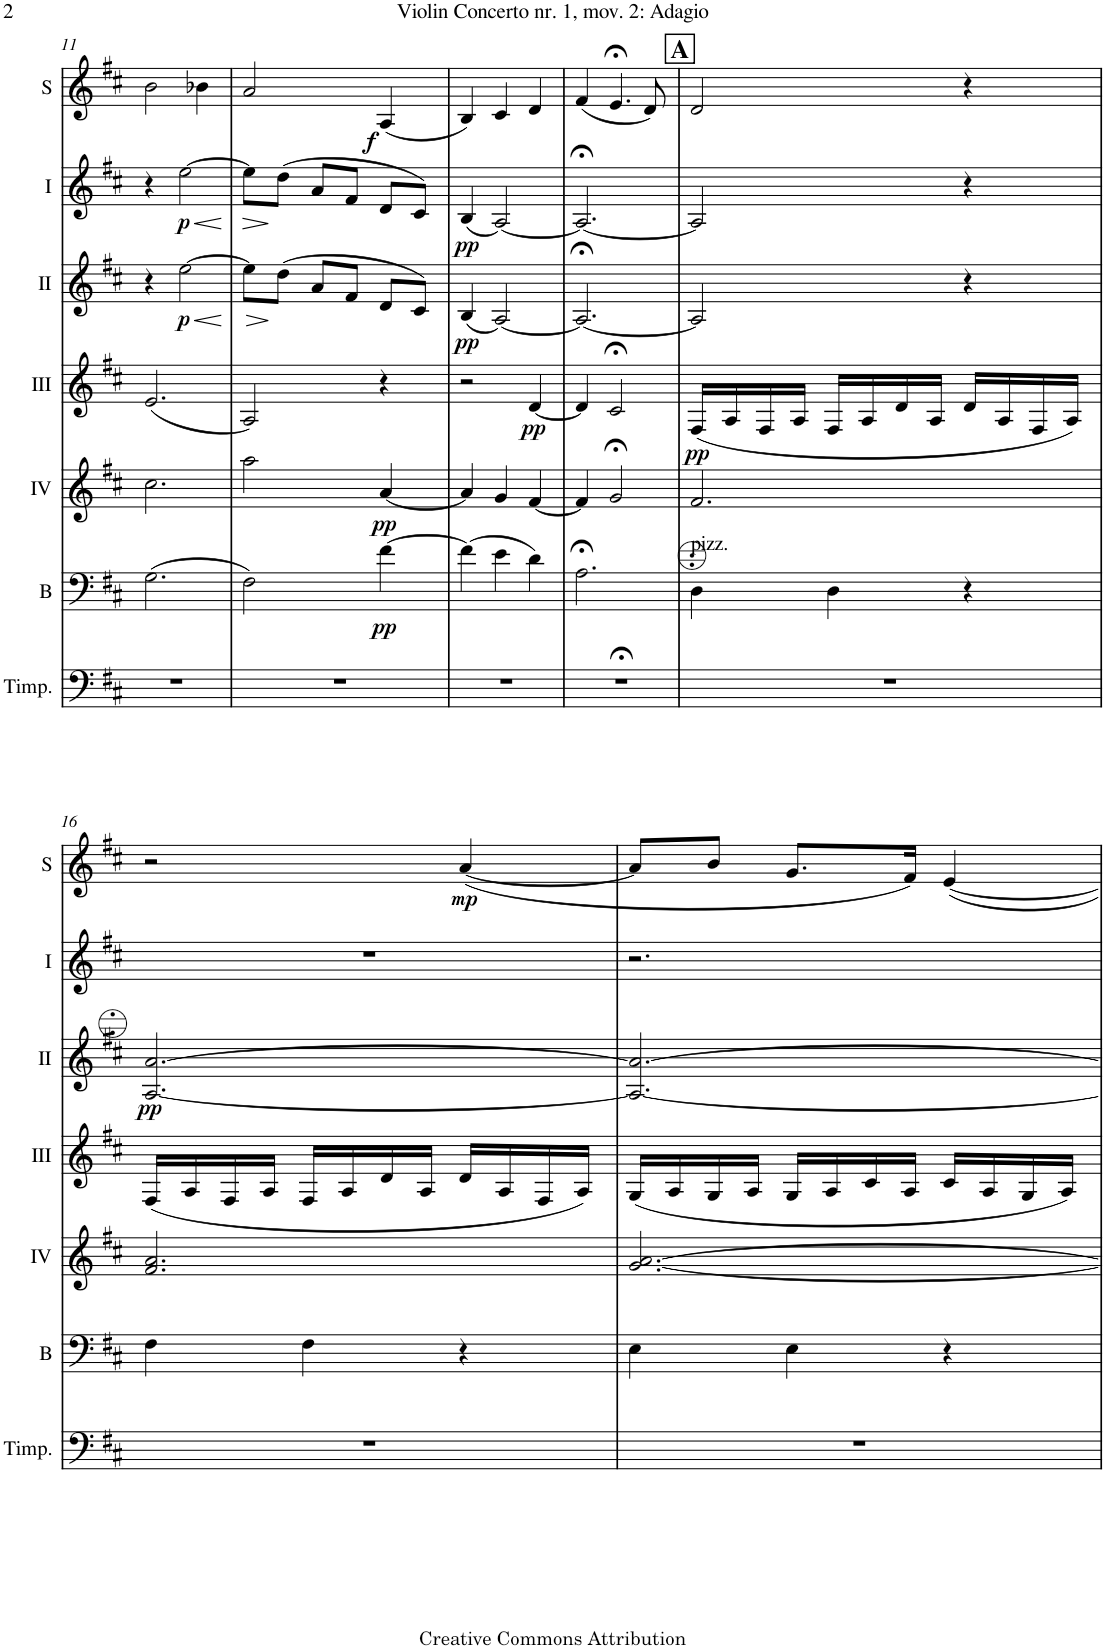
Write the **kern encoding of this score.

**kern	**kern	**dynam	**kern	**dynam	**kern	**dynam	**kern	**dynam	**kern	**dynam	**kern	**dynam
*part7	*part6	*part6	*part5	*part5	*part4	*part4	*part3	*part3	*part2	*part2	*part1	*part1
*staff7	*staff6	*staff6	*staff5	*staff5	*staff4	*staff4	*staff3	*staff3	*staff2	*staff2	*staff1	*staff1
*I"Timpani	*I"Bass	*	*I"Acc. 4	*	*I"Acc. 3	*	*I"Acc. 2	*	*I"Acc. 1	*	*I"Solo	*
*I'Timp.	*I'B	*	*	*	*	*	*	*	*	*	*I'S	*
!!LO:PB:g=z
*clefF4	*clefF4	*	*clefG2	*	*clefG2	*	*clefG2	*	*clefG2	*	*clefG2	*
*	*Trd7c12	*	*Trd7c12	*	*	*	*	*	*	*	*	*
*k[f#c#]	*k[f#c#]	*	*k[f#c#]	*	*k[f#c#]	*	*k[f#c#]	*	*k[f#c#]	*	*k[f#c#]	*
*M3/4	*M3/4	*	*M3/4	*	*M3/4	*	*M3/4	*	*M3/4	*	*M3/4	*
=11	=11	=11	=11	=11	=11	=11	=11	=11	=11	=11	=11	=11
2.r	(2.G\	.	2.cc#\	.	(2.e/	.	4r	.	4r	.	2b\	.
!	!	!	!	!	!	!	!	!LO:HP:b	!	!LO:HP:b	!	!
!	!	!	!	!	!	!	!	!LO:DY:n=1:b	!	!LO:DY:n=1:b	!	!
.	.	.	.	.	.	.	[2ee\	< p	[2ee\	< p	.	.
.	.	.	.	.	.	.	.	.	.	.	4b-X\	.
.	.	.	.	.	.	.	.	[	.	[	.	.
=12	=12	=12	=12	=12	=12	=12	=12	=12	=12	=12	=12	=12
!	!	!	!	!	!	!	!	!LO:HP:b	!	!LO:HP:b	!	!
2.r	2F#\)	.	2aa\	.	2A/)	.	8ee\L]	>	8ee\L]	>	2a/	.
.	.	.	.	.	.	.	(8dd\J	]	(8dd\J	]	.	.
.	.	.	.	.	.	.	8a/L	.	8a/L	.	.	.
.	.	.	.	.	.	.	8f#/J	.	8f#/J	.	.	.
!	!	!LO:DY:b	!	!LO:DY:b	!	!	!	!	!	!	!	!LO:DY:b
.	[4f#\	pp	[4a/	pp	4r	.	8d/L	.	8d/L	.	(4A/	f
.	.	.	.	.	.	.	8c#/J)	.	8c#/J)	.	.	.
=13	=13	=13	=13	=13	=13	=13	=13	=13	=13	=13	=13	=13
!	!	!	!	!	!	!	!	!LO:DY:b	!	!LO:DY:b	!	!
2.r	(4f#\]	.	4a/]	.	2r	.	(4B/	pp	(4B/	pp	4B/)	.
.	4e\	.	4g/	.	.	.	[2A/)	.	[2A/)	.	4c#/	.
!	!	!	!	!	!	!LO:DY:b	!	!	!	!	!	!
.	4d\)	.	[4f#/	.	[4d/	pp	.	.	.	.	4d/	.
=14	=14	=14	=14	=14	=14	=14	=14	=14	=14	=14	=14	=14
2.r;<	2.A;<\	.	4f#/]	.	4d/]	.	2.A;</_	.	2.A;</_	.	(4f#/	.
.	.	.	2g;</	.	2c#;</	.	.	.	.	.	4.e;</	.
.	.	.	.	.	.	.	.	.	.	.	8d/)	.
!!LO:REH:place=s1:a:B:cj:fs=14:t=A
=15	=15	=15	=15	=15	=15	=15	=15	=15	=15	=15	=15	=15
!	!LO:TX:a:t=pizz.	!	!	!	!	!	!	!	!	!	!	!
!	!	!	!	!	!	!LO:DY:b	!	!	!	!	!	!
2.r	4D\	.	2.f#/	.	(16F#/LL	pp	2A/]	.	2A/]	.	2d/	.
.	.	.	.	.	16A/	.	.	.	.	.	.	.
.	.	.	.	.	16F#/	.	.	.	.	.	.	.
.	.	.	.	.	16A/JJ	.	.	.	.	.	.	.
.	4D\	.	.	.	16F#/LL	.	.	.	.	.	.	.
.	.	.	.	.	16A/	.	.	.	.	.	.	.
.	.	.	.	.	16d/	.	.	.	.	.	.	.
.	.	.	.	.	16A/JJ	.	.	.	.	.	.	.
.	4r	.	.	.	16d/LL	.	4r	.	4r	.	4r	.
.	.	.	.	.	16A/	.	.	.	.	.	.	.
.	.	.	.	.	16F#/	.	.	.	.	.	.	.
.	.	.	.	.	16A/JJ)	.	.	.	.	.	.	.
!!LO:LB:g=z
=16	=16	=16	=16	=16	=16	=16	=16	=16	=16	=16	=16	=16
!	!	!	!	!	!	!	!	!LO:DY:b	!	!	!	!
2.r	4F#\	.	2.f#/ 2.a/	.	(16F#/LL	.	[2.AA/ [2.A/	pp	2.r	.	2r	.
.	.	.	.	.	16A/	.	.	.	.	.	.	.
.	.	.	.	.	16F#/	.	.	.	.	.	.	.
.	.	.	.	.	16A/JJ	.	.	.	.	.	.	.
.	4F#\	.	.	.	16F#/LL	.	.	.	.	.	.	.
.	.	.	.	.	16A/	.	.	.	.	.	.	.
.	.	.	.	.	16d/	.	.	.	.	.	.	.
.	.	.	.	.	16A/JJ	.	.	.	.	.	.	.
!	!	!	!	!	!	!	!	!	!	!	!	!LO:DY:b
.	4r	.	.	.	16d/LL	.	.	.	.	.	([4a/	mp
.	.	.	.	.	16A/	.	.	.	.	.	.	.
.	.	.	.	.	16F#/	.	.	.	.	.	.	.
.	.	.	.	.	16A/JJ)	.	.	.	.	.	.	.
=17	=17	=17	=17	=17	=17	=17	=17	=17	=17	=17	=17	=17
2.r	4E\	.	[2.g/ [2.a/	.	(16G/LL	.	2.AA/_ 2.A/_	.	2.r	.	8a/L]	.
.	.	.	.	.	16A/	.	.	.	.	.	.	.
.	.	.	.	.	16G/	.	.	.	.	.	8b/J	.
.	.	.	.	.	16A/JJ	.	.	.	.	.	.	.
.	4E\	.	.	.	16G/LL	.	.	.	.	.	8.g/L	.
.	.	.	.	.	16A/	.	.	.	.	.	.	.
.	.	.	.	.	16c#/	.	.	.	.	.	.	.
.	.	.	.	.	16A/JJ	.	.	.	.	.	16f#/Jk)	.
.	4r	.	.	.	16c#/LL	.	.	.	.	.	[4e/	.
.	.	.	.	.	16A/	.	.	.	.	.	.	.
.	.	.	.	.	16G/	.	.	.	.	.	.	.
.	.	.	.	.	16A/JJ)	.	.	.	.	.	.	.
=	=	=	=	=	=	=	=	=	=	=	=	=
*-	*-	*-	*-	*-	*-	*-	*-	*-	*-	*-	*-	*-
